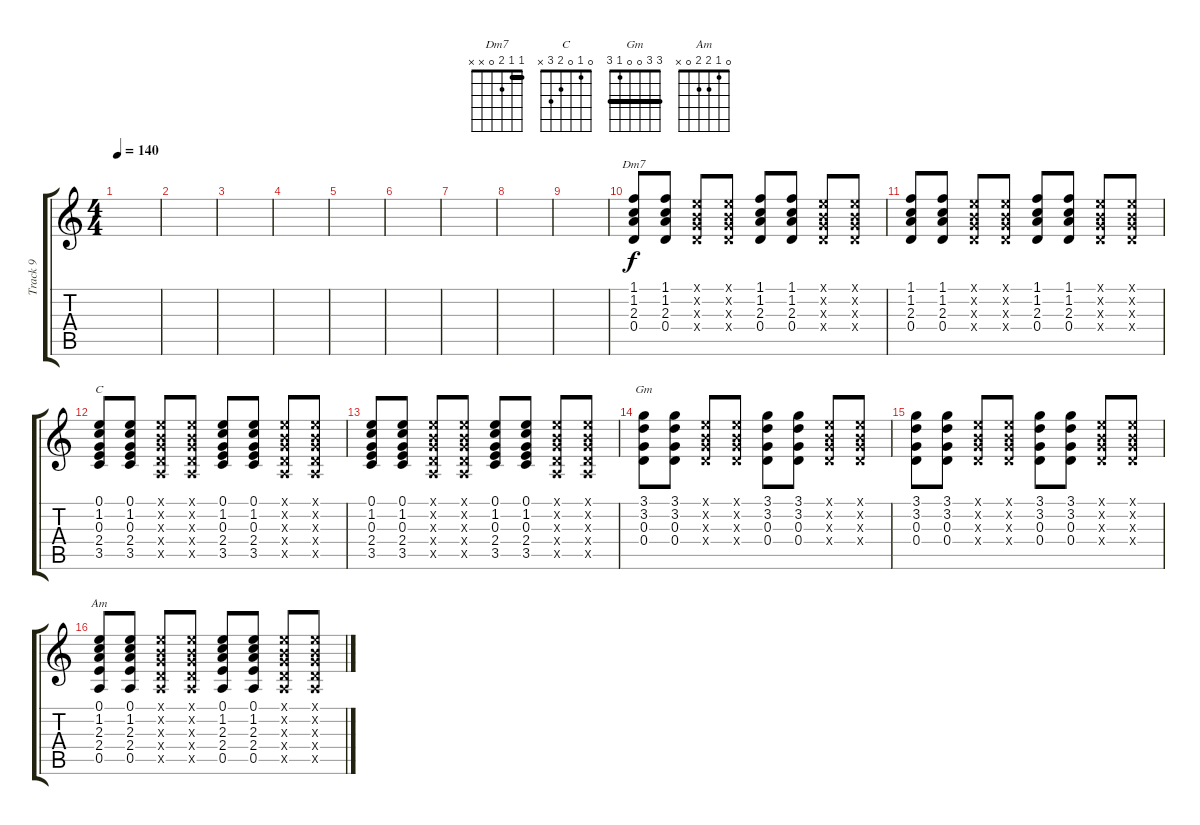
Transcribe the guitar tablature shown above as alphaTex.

\track ("Track 9" "Track 9") {instrument electricguitarclean}
\staff {score tabs}
\tuning (E4 B3 G3 D3 A2 E2) {hide}
\chord ("Dm7" 1 1 2 0 x x) {barre 1}
\chord ("C" 0 1 0 2 3 x)
\chord ("Gm" 3 3 0 0 1 3) {barre 3}
\chord ("Am" 0 1 2 2 0 x)
\ts (4 4)
\tempo 140
\clef g2
\ks c
|
|
|
|
|
|
|
|
|
(1.1 1.2 2.3 0.4).8{ch "Dm7"} (1.1 1.2 2.3 0.4).8 (0.1{x} 0.2{x} 0.3{x} 0.4{x}).8 (0.1{x} 0.2{x} 0.3{x} 0.4{x}).8 (1.1 1.2 2.3 0.4).8 (1.1 1.2 2.3 0.4).8 (0.1{x} 0.2{x} 0.3{x} 0.4{x}).8 (0.1{x} 0.2{x} 0.3{x} 0.4{x}).8 |
(1.1 1.2 2.3 0.4).8 (1.1 1.2 2.3 0.4).8 (0.1{x} 0.2{x} 0.3{x} 0.4{x}).8 (0.1{x} 0.2{x} 0.3{x} 0.4{x}).8 (1.1 1.2 2.3 0.4).8 (1.1 1.2 2.3 0.4).8 (0.1{x} 0.2{x} 0.3{x} 0.4{x}).8 (0.1{x} 0.2{x} 0.3{x} 0.4{x}).8 |
(0.1 1.2 0.3 2.4 3.5).8{ch "C"} (0.1 1.2 0.3 2.4 3.5).8 (0.1{x} 0.2{x} 0.3{x} 0.4{x} 0.5{x}).8 (0.1{x} 0.2{x} 0.3{x} 0.4{x} 0.5{x}).8 (0.1 1.2 0.3 2.4 3.5).8 (0.1 1.2 0.3 2.4 3.5).8 (0.1{x} 0.2{x} 0.3{x} 0.4{x} 0.5{x}).8 (0.1{x} 0.2{x} 0.3{x} 0.4{x} 0.5{x}).8 |
(0.1 1.2 0.3 2.4 3.5).8 (0.1 1.2 0.3 2.4 3.5).8 (0.1{x} 0.2{x} 0.3{x} 0.4{x} 0.5{x}).8 (0.1{x} 0.2{x} 0.3{x} 0.4{x} 0.5{x}).8 (0.1 1.2 0.3 2.4 3.5).8 (0.1 1.2 0.3 2.4 3.5).8 (0.1{x} 0.2{x} 0.3{x} 0.4{x} 0.5{x}).8 (0.1{x} 0.2{x} 0.3{x} 0.4{x} 0.5{x}).8 |
(3.1 3.2 0.3 0.4).8{ch "Gm"} (3.1 3.2 0.3 0.4).8 (0.1{x} 0.2{x} 0.3{x} 0.4{x}).8 (0.1{x} 0.2{x} 0.3{x} 0.4{x}).8 (3.1 3.2 0.3 0.4).8 (3.1 3.2 0.3 0.4).8 (0.1{x} 0.2{x} 0.3{x} 0.4{x}).8 (0.1{x} 0.2{x} 0.3{x} 0.4{x}).8 |
(3.1 3.2 0.3 0.4).8 (3.1 3.2 0.3 0.4).8 (0.1{x} 0.2{x} 0.3{x} 0.4{x}).8 (0.1{x} 0.2{x} 0.3{x} 0.4{x}).8 (3.1 3.2 0.3 0.4).8 (3.1 3.2 0.3 0.4).8 (0.1{x} 0.2{x} 0.3{x} 0.4{x}).8 (0.1{x} 0.2{x} 0.3{x} 0.4{x}).8 |
(0.1 1.2 2.3 2.4 0.5).8{ch "Am"} (0.1 1.2 2.3 2.4 0.5).8 (0.1{x} 0.2{x} 0.3{x} 0.4{x} 0.5{x}).8 (0.1{x} 0.2{x} 0.3{x} 0.4{x} 0.5{x}).8 (0.1 1.2 2.3 2.4 0.5).8 (0.1 1.2 2.3 2.4 0.5).8 (0.1{x} 0.2{x} 0.3{x} 0.4{x} 0.5{x}).8 (0.1{x} 0.2{x} 0.3{x} 0.4{x} 0.5{x}).8
